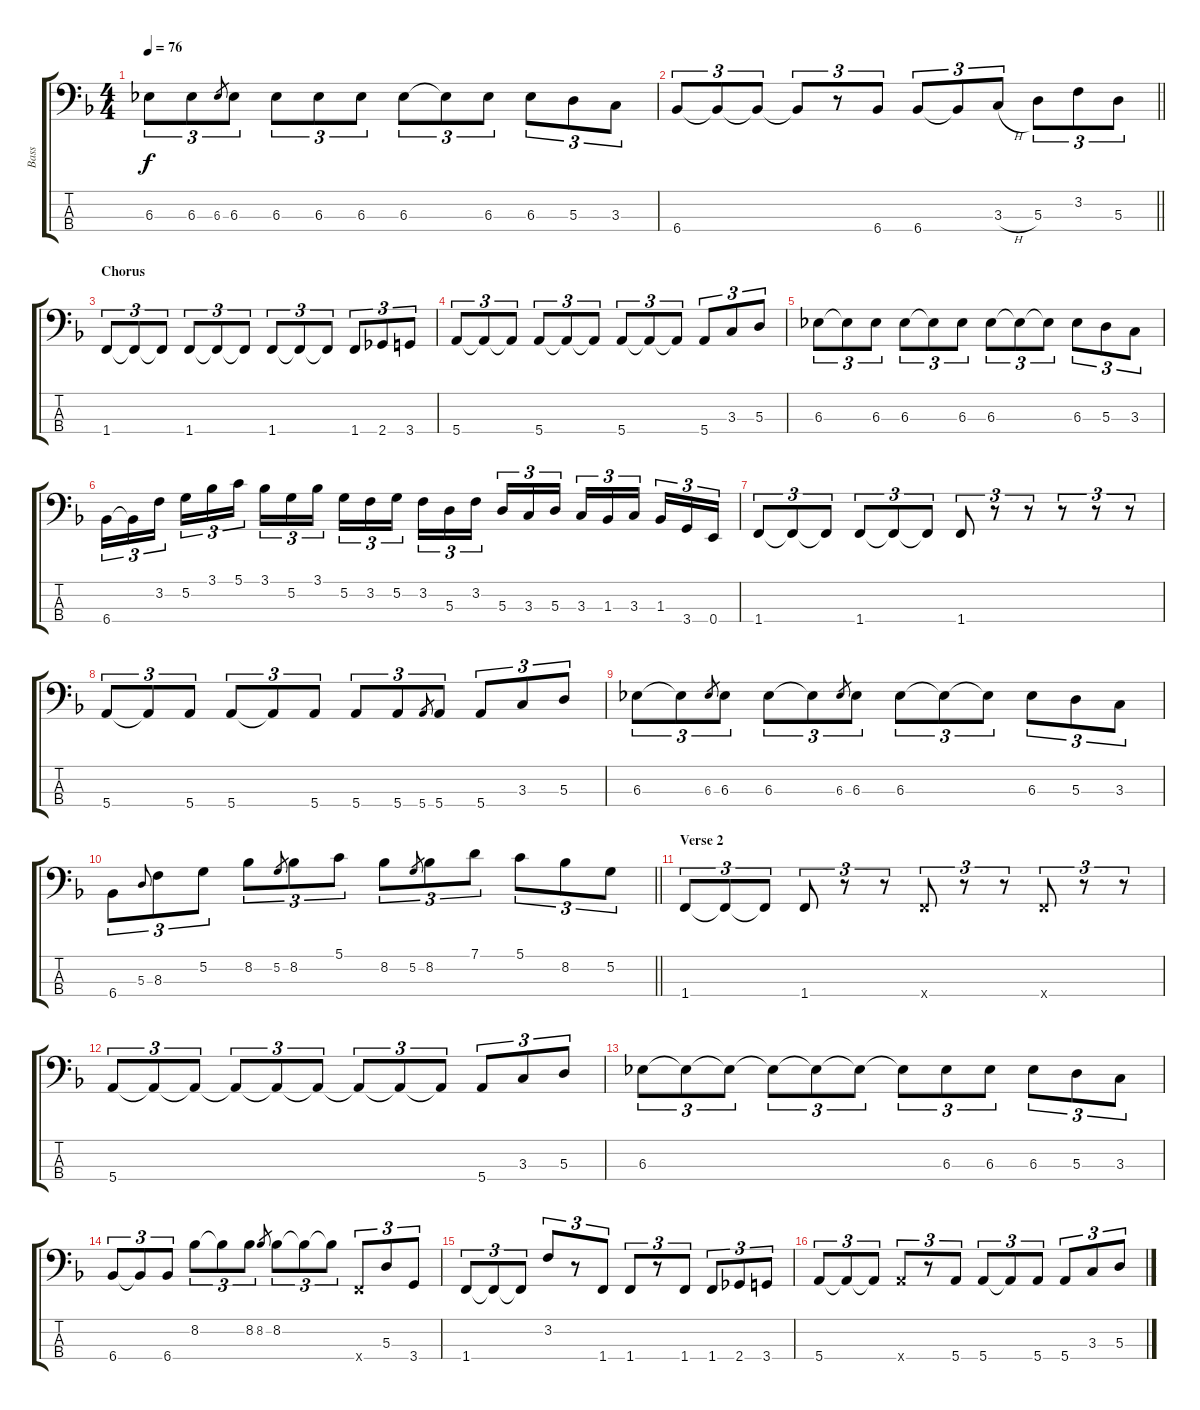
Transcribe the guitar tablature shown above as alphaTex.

\track ("Bass" "Bass") {instrument electricbassfinger}
\staff {score tabs}
\tuning (G2 D2 A1 E1) {hide}
\ts (4 4)
\tempo 76
\clef f4
\ks f
6.3.8{tu (3 2) dy f} 6.3.8{tu (3 2)} 6.3.8{gr} 6.3.8{tu (3 2)} 6.3.8{tu (3 2)} 6.3.8{tu (3 2)} 6.3.8{tu (3 2)} 6.3.8{tu (3 2)} 6.3{t}.8{tu (3 2)} 6.3.8{tu (3 2)} 6.3.8{tu (3 2)} 5.3.8{tu (3 2)} 3.3.8{tu (3 2)} |
\barLineRight lightlight
6.4.8{tu (3 2)} 6.4{t}.8{tu (3 2)} 6.4{t}.8{tu (3 2)} 6.4{t}.8{tu (3 2)} r.8{tu (3 2)} 6.4.8{tu (3 2)} 6.4.8{tu (3 2)} 6.4{t}.8{tu (3 2)} 3.3{h}.8{tu (3 2)} 5.3.8{tu (3 2)} 3.2.8{tu (3 2)} 5.3.8{tu (3 2)} |
\section ("" "Chorus")
1.4.8{tu (3 2)} 1.4{t}.8{tu (3 2)} 1.4{t}.8{tu (3 2)} 1.4.8{tu (3 2)} 1.4{t}.8{tu (3 2)} 1.4{t}.8{tu (3 2)} 1.4.8{tu (3 2)} 1.4{t}.8{tu (3 2)} 1.4{t}.8{tu (3 2)} 1.4.8{tu (3 2)} 2.4.8{tu (3 2)} 3.4.8{tu (3 2)} |
5.4.8{tu (3 2)} 5.4{t}.8{tu (3 2)} 5.4{t}.8{tu (3 2)} 5.4.8{tu (3 2)} 5.4{t}.8{tu (3 2)} 5.4{t}.8{tu (3 2)} 5.4.8{tu (3 2)} 5.4{t}.8{tu (3 2)} 5.4{t}.8{tu (3 2)} 5.4.8{tu (3 2)} 3.3.8{tu (3 2)} 5.3.8{tu (3 2)} |
6.3.8{tu (3 2)} 6.3{t}.8{tu (3 2)} 6.3.8{tu (3 2)} 6.3.8{tu (3 2)} 6.3{t}.8{tu (3 2)} 6.3.8{tu (3 2)} 6.3.8{tu (3 2)} 6.3{t}.8{tu (3 2)} 6.3{t}.8{tu (3 2)} 6.3.8{tu (3 2)} 5.3.8{tu (3 2)} 3.3.8{tu (3 2)} |
6.4.16{tu (3 2)} 6.4{t}.16{tu (3 2)} 3.2.16{tu (3 2) beam splitsecondary} 5.2.16{tu (3 2)} 3.1.16{tu (3 2)} 5.1.16{tu (3 2)} 3.1.16{tu (3 2)} 5.2.16{tu (3 2)} 3.1.16{tu (3 2) beam splitsecondary} 5.2.16{tu (3 2)} 3.2.16{tu (3 2)} 5.2.16{tu (3 2)} 3.2.16{tu (3 2)} 5.3.16{tu (3 2)} 3.2.16{tu (3 2) beam splitsecondary} 5.3.16{tu (3 2)} 3.3.16{tu (3 2)} 5.3.16{tu (3 2)} 3.3.16{tu (3 2)} 1.3.16{tu (3 2)} 3.3.16{tu (3 2) beam splitsecondary} 1.3.16{tu (3 2)} 3.4.16{tu (3 2)} 0.4.16{tu (3 2)} |
1.4.8{tu (3 2)} 1.4{t}.8{tu (3 2)} 1.4{t}.8{tu (3 2)} 1.4.8{tu (3 2)} 1.4{t}.8{tu (3 2)} 1.4{t}.8{tu (3 2)} 1.4.8{tu (3 2)} r.8{tu (3 2)} r.8{tu (3 2)} r.8{tu (3 2)} r.8{tu (3 2)} r.8{tu (3 2)} |
5.4.8{tu (3 2)} 5.4{t}.8{tu (3 2)} 5.4.8{tu (3 2)} 5.4.8{tu (3 2)} 5.4{t}.8{tu (3 2)} 5.4.8{tu (3 2)} 5.4.8{tu (3 2)} 5.4.8{tu (3 2)} 5.4.8{gr} 5.4.8{tu (3 2)} 5.4.8{tu (3 2)} 3.3.8{tu (3 2)} 5.3.8{tu (3 2)} |
6.3.8{tu (3 2)} 6.3{t}.8{tu (3 2)} 6.3.8{gr} 6.3.8{tu (3 2)} 6.3.8{tu (3 2)} 6.3{t}.8{tu (3 2)} 6.3.8{gr} 6.3.8{tu (3 2)} 6.3.8{tu (3 2)} 6.3{t}.8{tu (3 2)} 6.3{t}.8{tu (3 2)} 6.3.8{tu (3 2)} 5.3.8{tu (3 2)} 3.3.8{tu (3 2)} |
\barLineRight lightlight
6.4.8{tu (3 2)} 5.3.8{gr onbeat} 8.3.8{tu (3 2)} 5.2.8{tu (3 2)} 8.2.8{tu (3 2)} 5.2.8{gr} 8.2.8{tu (3 2)} 5.1.8{tu (3 2)} 8.2.8{tu (3 2)} 5.2.8{gr} 8.2.8{tu (3 2)} 7.1.8{tu (3 2)} 5.1.8{tu (3 2)} 8.2.8{tu (3 2)} 5.2.8{tu (3 2)} |
\section ("" "Verse 2")
1.4.8{tu (3 2)} 1.4{t}.8{tu (3 2)} 1.4{t}.8{tu (3 2)} 1.4.8{tu (3 2)} r.8{tu (3 2)} r.8{tu (3 2)} 1.4{x}.8{tu (3 2)} r.8{tu (3 2)} r.8{tu (3 2)} 1.4{x}.8{tu (3 2)} r.8{tu (3 2)} r.8{tu (3 2)} |
5.4.8{tu (3 2)} 5.4{t}.8{tu (3 2)} 5.4{t}.8{tu (3 2)} 5.4{t}.8{tu (3 2)} 5.4{t}.8{tu (3 2)} 5.4{t}.8{tu (3 2)} 5.4{t}.8{tu (3 2)} 5.4{t}.8{tu (3 2)} 5.4{t}.8{tu (3 2)} 5.4.8{tu (3 2)} 3.3.8{tu (3 2)} 5.3.8{tu (3 2)} |
6.3.8{tu (3 2)} 6.3{t}.8{tu (3 2)} 6.3{t}.8{tu (3 2)} 6.3{t}.8{tu (3 2)} 6.3{t}.8{tu (3 2)} 6.3{t}.8{tu (3 2)} 6.3{t}.8{tu (3 2)} 6.3.8{tu (3 2)} 6.3.8{tu (3 2)} 6.3.8{tu (3 2)} 5.3.8{tu (3 2)} 3.3.8{tu (3 2)} |
6.4.8{tu (3 2)} 6.4{t}.8{tu (3 2)} 6.4.8{tu (3 2)} 8.2.8{tu (3 2)} 8.2{t}.8{tu (3 2)} 8.2.8{tu (3 2)} 8.2.8{gr} 8.2.8{tu (3 2)} 8.2{t}.8{tu (3 2)} 8.2{t}.8{tu (3 2)} 1.4{x}.8{tu (3 2)} 5.3.8{tu (3 2)} 3.4.8{tu (3 2)} |
1.4.8{tu (3 2)} 1.4{t}.8{tu (3 2)} 1.4{t}.8{tu (3 2)} 3.2.8{tu (3 2)} r.8{tu (3 2)} 1.4.8{tu (3 2)} 1.4.8{tu (3 2)} r.8{tu (3 2)} 1.4.8{tu (3 2)} 1.4.8{tu (3 2)} 2.4.8{tu (3 2)} 3.4.8{tu (3 2)} |
5.4.8{tu (3 2)} 5.4{t}.8{tu (3 2)} 5.4{t}.8{tu (3 2)} 5.4{x}.8{tu (3 2)} r.8{tu (3 2)} 5.4.8{tu (3 2)} 5.4.8{tu (3 2)} 5.4{t}.8{tu (3 2)} 5.4.8{tu (3 2)} 5.4.8{tu (3 2)} 3.3.8{tu (3 2)} 5.3.8{tu (3 2)}
